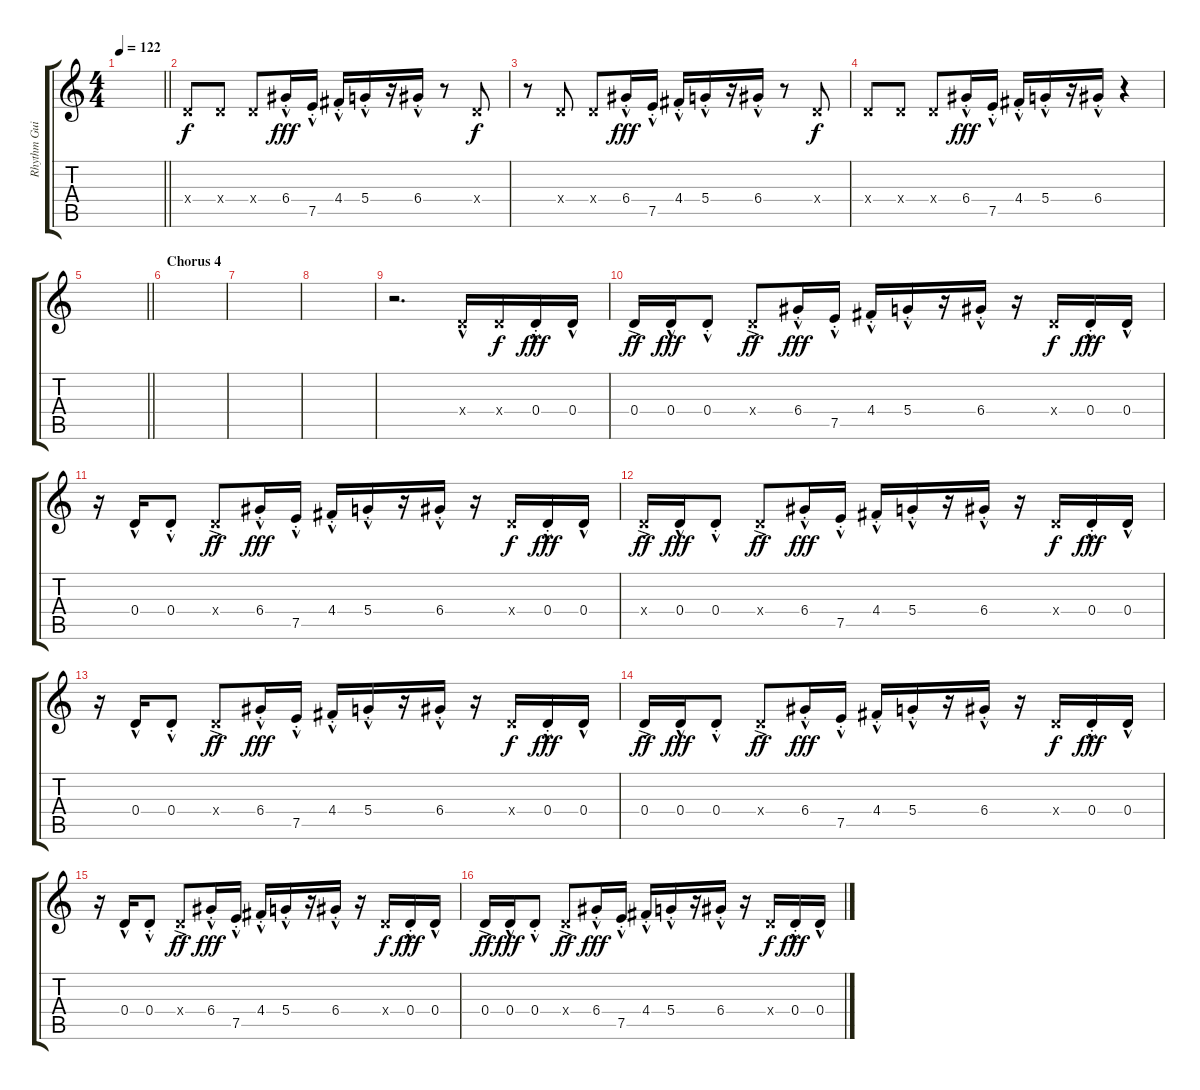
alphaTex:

\track ("Rhythm Guitar" "Rhythm Gui") {instrument electricguitarmuted}
\staff {score tabs}
\tuning (E4 B3 G3 D3 A2 E2) {hide}
\ts (4 4)
\tempo 122
\clef g2
\barLineRight lightlight
\ks c
|
0.4{x}.8{dy f} 0.4{x}.8 0.4{x}.8 6.4{hac st}.16{dy fff} 7.5{hac st}.16 4.4{hac st}.16 5.4{hac st}.16 r.16 6.4{hac st}.16 r.8 0.4{x}.8{dy f} |
r.8 0.4{x}.8 0.4{x}.8 6.4{hac st}.16{dy fff} 7.5{hac st}.16 4.4{hac st}.16 5.4{hac st}.16 r.16 6.4{hac st}.16 r.8 0.4{x}.8{dy f} |
0.4{x}.8 0.4{x}.8 0.4{x}.8 6.4{hac st}.16{dy fff} 7.5{hac st}.16 4.4{hac st}.16 5.4{hac st}.16 r.16 6.4{hac st}.16 r.4 |
\barLineRight lightlight
|
\section ("" "Chorus 4")
|
|
|
r.2{d} 0.4{hac x}.16 0.4{x}.16{dy f} 0.4{hac st}.16{dy fff} 0.4{hac}.16 |
0.4{ac}.16{dy ff} 0.4{hac}.16{dy fff} 0.4{hac st}.8 0.4{ac x}.8{dy ff} 6.4{hac st}.16{dy fff} 7.5{hac st}.16 4.4{hac st}.16 5.4{hac st}.16 r.16 6.4{hac st}.16 r.16 0.4{x}.16{dy f} 0.4{hac st}.16{dy fff} 0.4{hac}.16 |
r.16 0.4{hac}.16 0.4{hac st}.8 0.4{ac x}.8{dy ff} 6.4{hac st}.16{dy fff} 7.5{hac st}.16 4.4{hac st}.16 5.4{hac st}.16 r.16 6.4{hac st}.16 r.16 0.4{x}.16{dy f} 0.4{hac st}.16{dy fff} 0.4{hac}.16 |
0.4{ac x}.16{dy ff} 0.4{hac}.16{dy fff} 0.4{hac st}.8 0.4{ac x}.8{dy ff} 6.4{hac st}.16{dy fff} 7.5{hac st}.16 4.4{hac st}.16 5.4{hac st}.16 r.16 6.4{hac st}.16 r.16 0.4{x}.16{dy f} 0.4{hac st}.16{dy fff} 0.4{hac}.16 |
r.16 0.4{hac}.16 0.4{hac st}.8 0.4{ac x}.8{dy ff} 6.4{hac st}.16{dy fff} 7.5{hac st}.16 4.4{hac st}.16 5.4{hac st}.16 r.16 6.4{hac st}.16 r.16 0.4{x}.16{dy f} 0.4{hac st}.16{dy fff} 0.4{hac}.16 |
0.4{ac}.16{dy ff} 0.4{hac}.16{dy fff} 0.4{hac st}.8 0.4{ac x}.8{dy ff} 6.4{hac st}.16{dy fff} 7.5{hac st}.16 4.4{hac st}.16 5.4{hac st}.16 r.16 6.4{hac st}.16 r.16 0.4{x}.16{dy f} 0.4{hac st}.16{dy fff} 0.4{hac}.16 |
r.16 0.4{hac}.16 0.4{hac st}.8 0.4{ac x}.8{dy ff} 6.4{hac st}.16{dy fff} 7.5{hac st}.16 4.4{hac st}.16 5.4{hac st}.16 r.16 6.4{hac st}.16 r.16 0.4{x}.16{dy f} 0.4{hac st}.16{dy fff} 0.4{hac}.16 |
0.4{ac}.16{dy ff} 0.4{hac}.16{dy fff} 0.4{hac st}.8 0.4{ac x}.8{dy ff} 6.4{hac st}.16{dy fff} 7.5{hac st}.16 4.4{hac st}.16 5.4{hac st}.16 r.16 6.4{hac st}.16 r.16 0.4{x}.16{dy f} 0.4{hac st}.16{dy fff} 0.4{hac}.16
